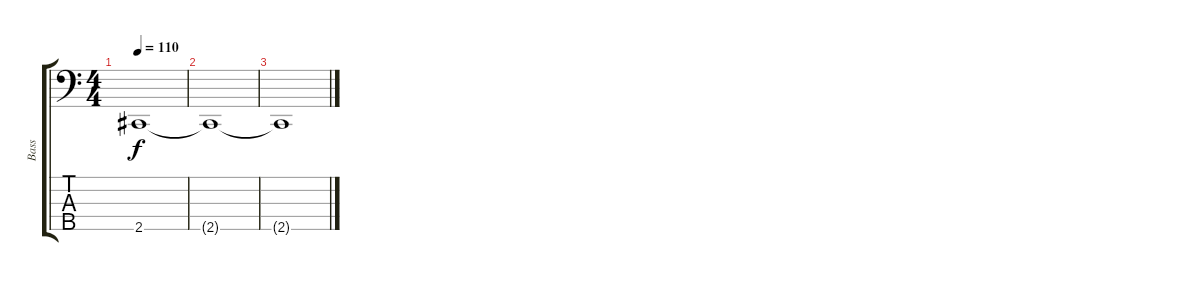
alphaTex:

\track ("Bass" "Bass") {instrument electricbassfinger}
\staff {score tabs}
\tuning (A2 E2 B1 Gb1 B0) {hide}
\ts (4 4)
\tempo 110
\clef f4
\ks c
2.5{t}.1{dy f} |
2.5{t}.1 |
2.5{t}.1
